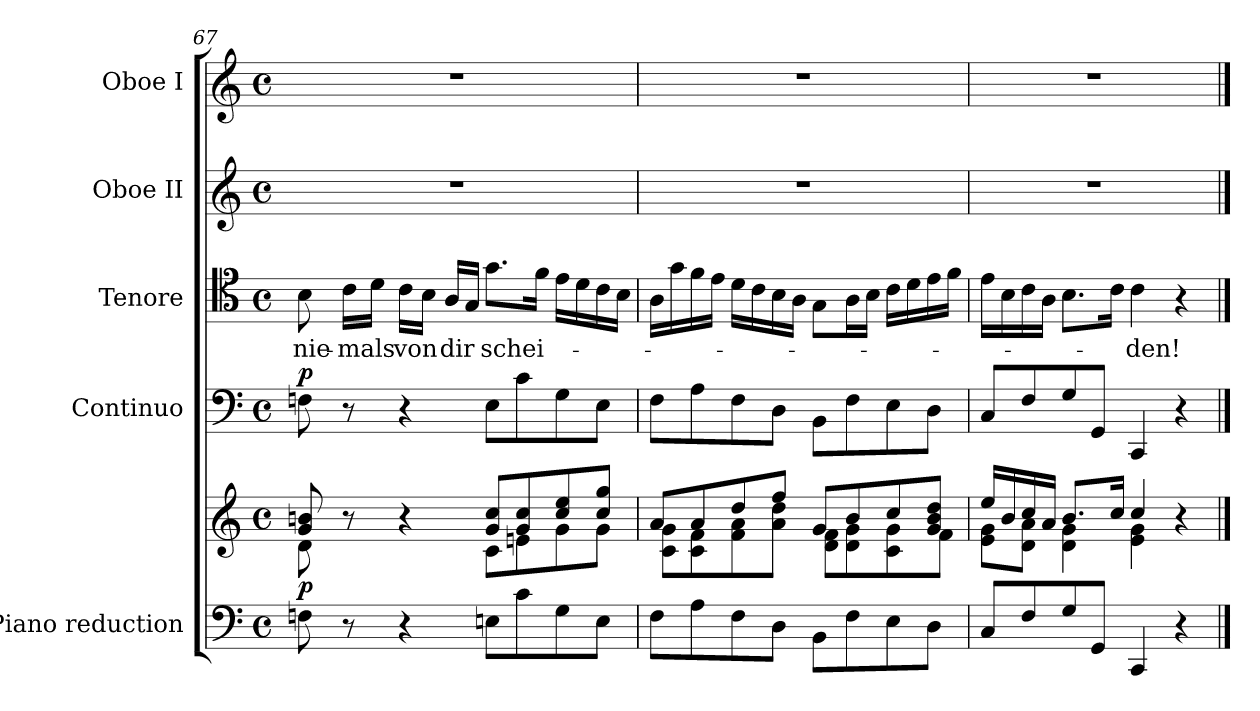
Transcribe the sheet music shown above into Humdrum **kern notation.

**kern	**kern	**dynam	**kern	**dynam	**kern	**text	**kern	**kern
*part5	*part5	*part5	*part4	*part4	*part3	*part3	*part2	*part1
*staff6	*staff5	*staff5/6	*staff4	*staff4	*staff3	*staff3	*staff2	*staff1
*I"Piano reduction	*	*	*I"Continuo	*	*I"Tenore	*	*I"Oboe II	*I"Oboe I
*I'Pno	*	*	*	*	*	*	*I'Ob	*I'Ob
*clefF4	*clefG2	*	*clefF4	*	*clefC4	*	*clefG2	*clefG2
*k[]	*k[]	*	*k[]	*	*k[]	*	*k[]	*k[]
*M4/4	*M4/4	*	*M4/4	*	*M4/4	*	*M4/4	*M4/4
*met(c)	*met(c)	*	*met(c)	*	*met(c)	*	*met(c)	*met(c)
=67	=67	=67	=67	=67	=67	=67	=67	=67
*	*^	*	*	*	*	*	*	*
!	!	!	!LO:DY:b	!	!LO:DY:a	!	!LO:LY:b	!	!
8Fn\	8g/ 8bn/	8d\	p	8Fn\	p	8B\	nie-	1r	1r
!	!	!	!	!	!	!	!LO:LY:b	!	!
8r	8r	8ryy	.	8r	.	16c\LL	mals	.	.
.	.	.	.	.	.	16d\JJ	.	.	.
!	!	!	!	!	!	!	!LO:LY:b	!	!
4r	4r	4ryy	.	4r	.	16c\LL	von	.	.
.	.	.	.	.	.	16B\JJ	.	.	.
!	!	!	!	!	!	!	!LO:LY:b	!	!
.	.	.	.	.	.	16A/LL	dir	.	.
.	.	.	.	.	.	16G/JJ	.	.	.
!	!	!	!	!	!	!	!LO:LY:b	!	!
8En\L	8g/ 8cc/L	8c\L	.	8E\L	.	8.g\L	schei-	.	.
8c\	8g/ 8cc/	8en\	.	8c\	.	.	.	.	.
.	.	.	.	.	.	16f\Jk	.	.	.
8G\	8cc/ 8ee/	8g\	.	8G\	.	16e\LL	.	.	.
.	.	.	.	.	.	16d\	.	.	.
8E\J	8cc/ 8gg/J	8g\J	.	8E\J	.	16c\	.	.	.
.	.	.	.	.	.	16B\JJ	.	.	.
=68	=68	=68	=68	=68	=68	=68	=68	=68	=68
8F\L	8a/L	8c\ 8g\L	.	8F\L	.	16A\LL	.	1r	1r
.	.	.	.	.	.	16g\	.	.	.
8A\	8a/	8c\ 8f\	.	8A\	.	16f\	.	.	.
.	.	.	.	.	.	16e\JJ	.	.	.
8F\	8dd/	8f\ 8a\	.	8F\	.	16d\LL	.	.	.
.	.	.	.	.	.	16c\	.	.	.
8D\J	8ff/J	8a\ 8dd\J	.	8D\J	.	16B\	.	.	.
.	.	.	.	.	.	16A\JJ	.	.	.
8BB\L	8g/L	8d\ 8f\L	.	8BB\L	.	8G\L	.	.	.
8F\	8b/	8d\ 8g\	.	8F\	.	16A\L	.	.	.
.	.	.	.	.	.	16B\JJ	.	.	.
8E\	8cc/	8c\ 8g\	.	8E\	.	16c\LL	.	.	.
.	.	.	.	.	.	16d\	.	.	.
8D\J	8g/ 8b/ 8dd/J	8f\J	.	8D\J	.	16e\	.	.	.
.	.	.	.	.	.	16f\JJ	.	.	.
=69	=69	=69	=69	=69	=69	=69	=69	=69	=69
8C/L	16ee/LL	8e\ 8g\L	.	8C/L	.	16e\LL	.	1r	1r
.	16b/	.	.	.	.	16B\	.	.	.
8F/	16cc/	8d\ 8a\J	.	8F/	.	16c\	.	.	.
.	16a/JJ	.	.	.	.	16A\JJ	.	.	.
8G/	8.b/L	4d\ 4g\	.	8G/	.	8.B\L	.	.	.
8GG/J	.	.	.	8GG/J	.	.	.	.	.
.	16cc/Jk	.	.	.	.	16c\Jk	.	.	.
!	!	!	!	!	!	!	!LO:LY:b	!	!
4CC/	4cc/	4e\ 4g\	.	4CC/	.	4c\	den!	.	.
4r	4r	4ryy	.	4r	.	4r	.	.	.
*	*v	*v	*	*	*	*	*	*	*
==	==	==	==	==	==	==	==	==
*-	*-	*-	*-	*-	*-	*-	*-	*-
